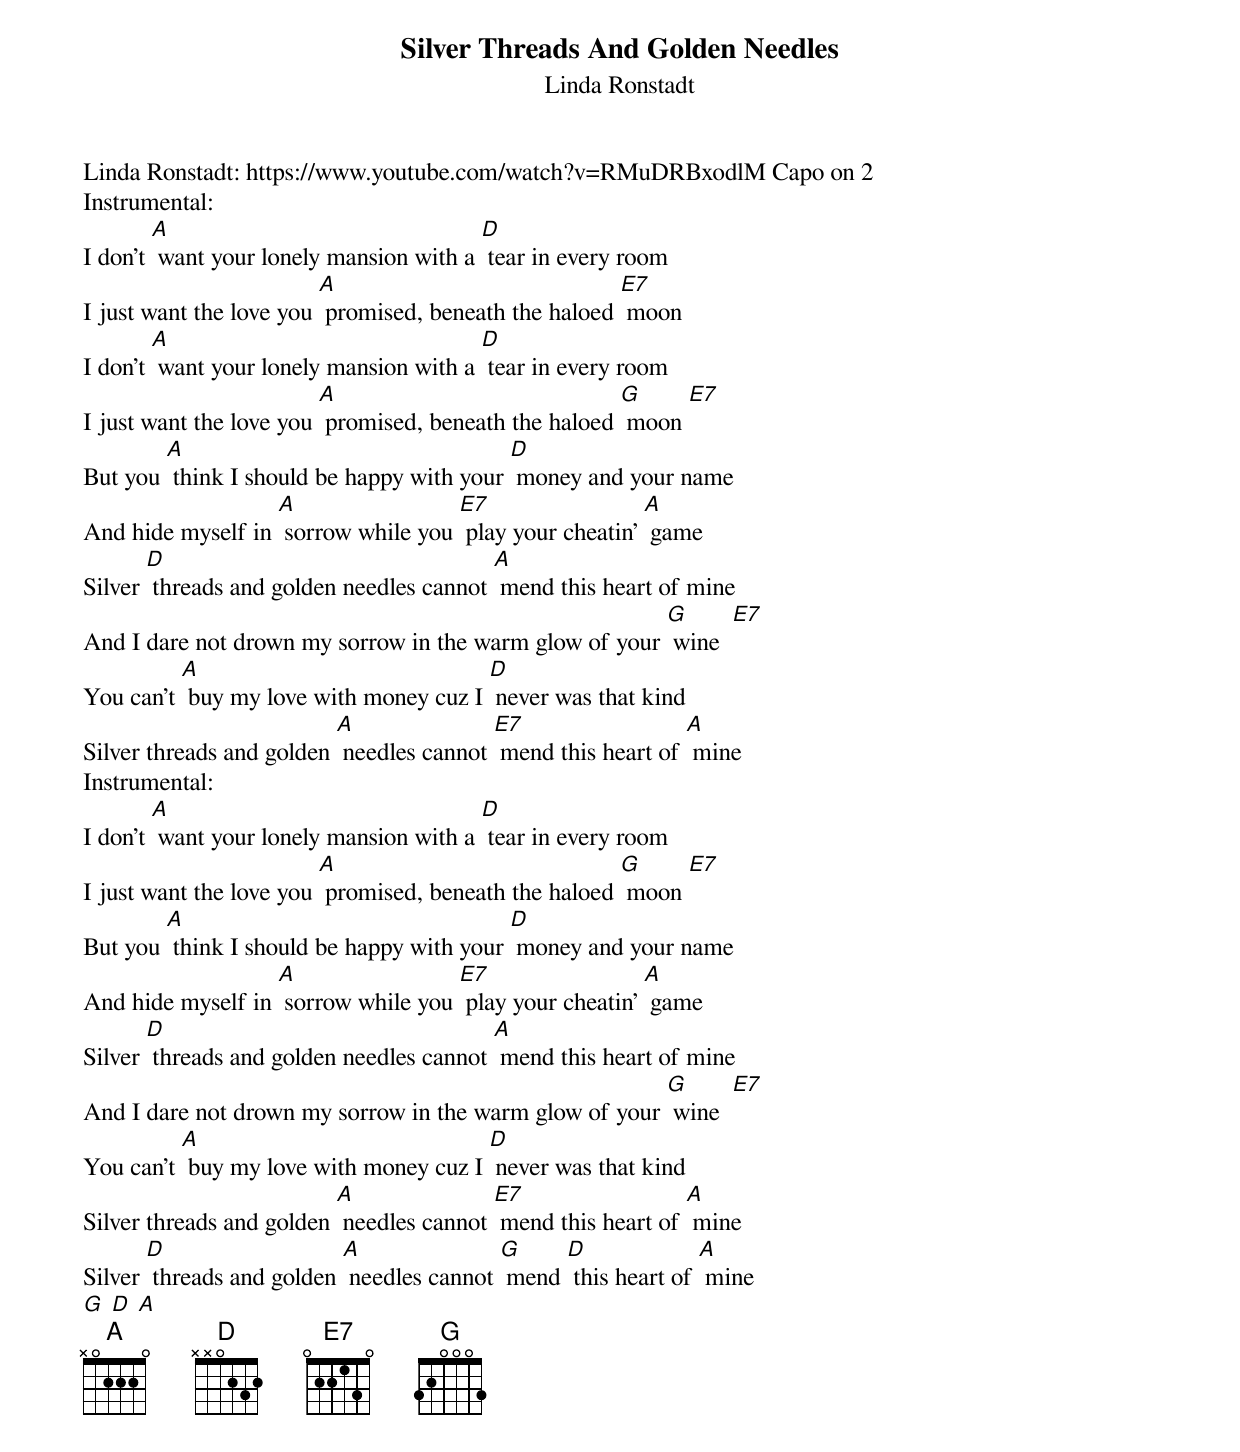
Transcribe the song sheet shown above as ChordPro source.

{t:Silver Threads And Golden Needles}
{st:Linda Ronstadt}
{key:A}
Linda Ronstadt: https://www.youtube.com/watch?v=RMuDRBxodlM Capo on 2
{c: }
Instrumental:
I don't [A] want your lonely mansion with a [D] tear in every room
I just want the love you [A] promised, beneath the haloed [E7] moon
{c: }
I don't [A] want your lonely mansion with a [D] tear in every room
I just want the love you [A] promised, beneath the haloed [G] moon [E7]
But you [A] think I should be happy with your [D] money and your name
And hide myself in [A] sorrow while you [E7] play your cheatin' [A] game
{c: }
Silver [D] threads and golden needles cannot [A] mend this heart of mine
And I dare not drown my sorrow in the warm glow of your [G] wine  [E7]
You can't [A] buy my love with money cuz I [D] never was that kind
Silver threads and golden [A] needles cannot [E7] mend this heart of [A] mine
Instrumental:
I don't [A] want your lonely mansion with a [D] tear in every room
I just want the love you [A] promised, beneath the haloed [G] moon [E7]
But you [A] think I should be happy with your [D] money and your name
And hide myself in [A] sorrow while you [E7] play your cheatin' [A] game
{c: }
Silver [D] threads and golden needles cannot [A] mend this heart of mine
And I dare not drown my sorrow in the warm glow of your [G] wine  [E7]
You can't [A] buy my love with money cuz I [D] never was that kind
Silver threads and golden [A] needles cannot [E7] mend this heart of [A] mine
{c: }
Silver [D] threads and golden [A] needles cannot [G] mend [D] this heart of [A] mine
{c: }
[G] [D] [A]
